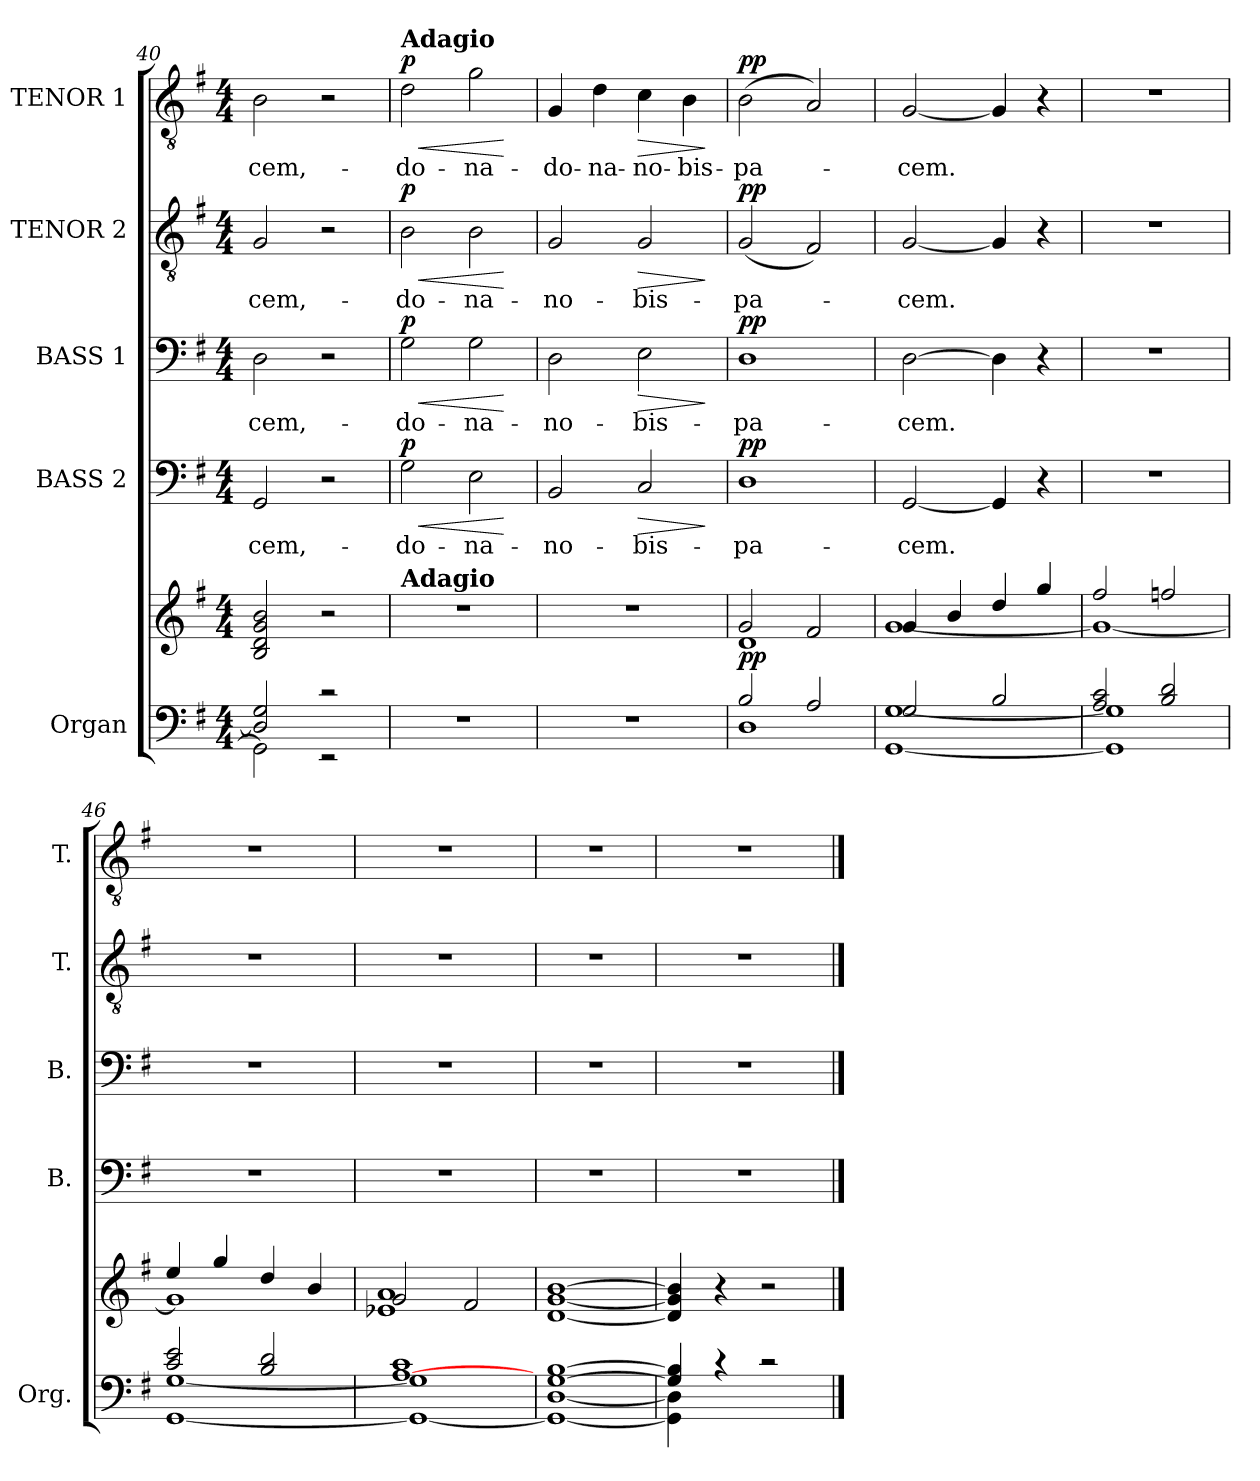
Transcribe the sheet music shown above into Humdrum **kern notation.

**kern	**kern	**dynam	**kern	**text	**dynam	**kern	**text	**dynam	**kern	**text	**dynam	**kern	**text	**dynam
*part5	*part5	*part5	*part4	*part4	*part4	*part3	*part3	*part3	*part2	*part2	*part2	*part1	*part1	*part1
*staff6	*staff5	*staff5/6	*staff4	*staff4	*staff4	*staff3	*staff3	*staff3	*staff2	*staff2	*staff2	*staff1	*staff1	*staff1
*I"Organ	*	*	*I"BASS 2	*	*	*I"BASS 1	*	*	*I"TENOR 2	*	*	*I"TENOR 1	*	*
*I'Org.	*	*	*I'B.	*	*	*I'B.	*	*	*I'T.	*	*	*I'T.	*	*
*clefF4	*clefG2	*	*clefF4	*	*	*clefF4	*	*	*clefGv2	*	*	*clefGv2	*	*
*	*	*	*	*	*	*	*	*	*ITrd7c12	*	*	*ITrd7c12	*	*
*k[f#]	*k[f#]	*	*k[f#]	*	*	*k[f#]	*	*	*k[f#]	*	*	*k[f#]	*	*
*G:	*G:	*	*G:	*	*	*G:	*	*	*G:	*	*	*G:	*	*
*M4/4	*M4/4	*	*M4/4	*	*	*M4/4	*	*	*M4/4	*	*	*M4/4	*	*
=40	=40	=40	=40	=40	=40	=40	=40	=40	=40	=40	=40	=40	=40	=40
*^	*	*	*	*	*	*	*	*	*	*	*	*	*	*
!	!	!	!	!	!LO:LY:b	!	!	!LO:LY:b	!	!	!LO:LY:b	!	!	!LO:LY:b	!
2D/] 2G/	2GG\]	2B/ 2d/ 2g/ 2b/	.	2GG/	-cem,-	.	2D\	-cem,-	.	2GG/	-cem,-	.	2BB\	-cem,-	.
2rc	2rEE	2r	.	2r	.	.	2r	.	.	2r	.	.	2r	.	.
*v	*v	*	*	*	*	*	*	*	*	*	*	*	*	*	*
=41	=41	=41	=41	=41	=41	=41	=41	=41	=41	=41	=41	=41	=41	=41
*	*MM60	*	*	*	*	*	*	*	*	*	*	*MM60	*	*
*^	*	*	*	*	*	*	*	*	*	*	*	*	*	*
!	!	!	!	!	!	!	!	!	!	!	!	!	!LO:TX:a:B:t=Adagio	!	!
!	!	!LO:TX:a:B:t=Adagio	!	!	!	!	!	!	!	!	!	!	!	!	!
!	!	!	!	!	!LO:LY:b	!LO:HP:b	!	!LO:LY:b	!LO:HP:b	!	!LO:LY:b	!LO:HP:b	!	!LO:LY:b	!LO:HP:b
!	!	!	!	!	!	!LO:DY:n=1:a	!	!	!LO:DY:n=1:a	!	!	!LO:DY:n=1:a	!	!	!LO:DY:n=1:a
*v	*v	*	*	*	*	*	*	*	*	*	*	*	*	*	*
1r	1r	.	2G\	-do-	< p	2G\	-do-	< p	2BB\	-do-	< p	2D\	-do-	< p
!	!	!	!	!LO:LY:b	!	!	!LO:LY:b	!	!	!LO:LY:b	!	!	!LO:LY:b	!
.	.	.	2E\	-na-	.	2G\	-na-	.	2BB\	-na-	.	2G\	-na-	.
.	.	.	.	.	[	.	.	[	.	.	[	.	.	[
=42	=42	=42	=42	=42	=42	=42	=42	=42	=42	=42	=42	=42	=42	=42
!	!	!	!	!LO:LY:b	!	!	!LO:LY:b	!	!	!LO:LY:b	!	!	!LO:LY:b	!
1r	1r	.	2BB/	-no-	.	2D\	-no-	.	2GG/	-no-	.	4GG/	-do-	.
!	!	!	!	!	!	!	!	!	!	!	!	!	!LO:LY:b	!
.	.	.	.	.	.	.	.	.	.	.	.	4D\	-na-	.
!	!	!	!	!LO:LY:b	!LO:HP:b	!	!LO:LY:b	!LO:HP:b	!	!LO:LY:b	!LO:HP:b	!	!LO:LY:b	!LO:HP:b
.	.	.	2C/	-bis-	>	2E\	-bis-	>	2GG/	-bis-	>	4C\	-no-	>
!	!	!	!	!	!	!	!	!	!	!	!	!	!LO:LY:b	!
.	.	.	.	.	.	.	.	.	.	.	.	4BB\	-bis-	.
.	.	.	.	.	]	.	.	]	.	.	]	.	.	]
!!LO:LB:g=z
=43	=43	=43	=43	=43	=43	=43	=43	=43	=43	=43	=43	=43	=43	=43
*^	*^	*	*	*	*	*	*	*	*	*	*	*	*	*
!	!	!	!	!LO:DY:b	!	!LO:LY:b	!LO:DY:a	!	!LO:LY:b	!LO:DY:a	!	!LO:LY:b	!LO:DY:a	!	!LO:LY:b	!LO:DY:a
2B/	1D	2g/	1d	pp	1D	-pa-	pp	1D	-pa-	pp	(<2GG/	-pa-	pp	(>2BB\	-pa-	pp
2A/	.	2f#/	.	.	.	.	.	.	.	.	2FF#/)	.	.	2AA/)	.	.
=44	=44	=44	=44	=44	=44	=44	=44	=44	=44	=44	=44	=44	=44	=44	=44	=44
!	!	!	!	!	!	!LO:LY:b	!	!	!LO:LY:b	!	!	!LO:LY:b	!	!	!LO:LY:b	!
2G/	[<1GG [<1G	4g/	[<1g	.	[<2GG/	-cem.	.	[>2D\	-cem.	.	[<2GG/	-cem.	.	[<2GG/	-cem.	.
.	.	4b/	.	.	.	.	.	.	.	.	.	.	.	.	.	.
2B/	.	4dd/	.	.	4GG/]	.	.	4D\]	.	.	4GG/]	.	.	4GG/]	.	.
.	.	4gg/	.	.	4r	.	.	4r	.	.	4r	.	.	4r	.	.
=45	=45	=45	=45	=45	=45	=45	=45	=45	=45	=45	=45	=45	=45	=45	=45	=45
2A/ 2c/	1GG] 1G]	2ff#/	1g_	.	1r	.	.	1r	.	.	1r	.	.	1r	.	.
2B/ 2d/	.	2ffn/	.	.	.	.	.	.	.	.	.	.	.	.	.	.
=46	=46	=46	=46	=46	=46	=46	=46	=46	=46	=46	=46	=46	=46	=46	=46	=46
2c/ 2e/	[<1GG [<1G	4ee/	1g]	.	1r	.	.	1r	.	.	1r	.	.	1r	.	.
.	.	4gg/	.	.	.	.	.	.	.	.	.	.	.	.	.	.
2B/ 2d/	.	4dd/	.	.	.	.	.	.	.	.	.	.	.	.	.	.
.	.	4b/	.	.	.	.	.	.	.	.	.	.	.	.	.	.
=47	=47	=47	=47	=47	=47	=47	=47	=47	=47	=47	=47	=47	=47	=47	=47	=47
[>1A 1c	1GG_ 1G]	2g/	1e-X 1a	.	1r	.	.	1r	.	.	1r	.	.	1r	.	.
.	.	2f#/	.	.	.	.	.	.	.	.	.	.	.	.	.	.
*	*	*v	*v	*	*	*	*	*	*	*	*	*	*	*	*	*
=48	=48	=48	=48	=48	=48	=48	=48	=48	=48	=48	=48	=48	=48	=48	=48
[>1G [>1B	1GG_ [<1D	[<1d [<1g [>1b	.	1r	.	.	1r	.	.	1r	.	.	1r	.	.
=49	=49	=49	=49	=49	=49	=49	=49	=49	=49	=49	=49	=49	=49	=49	=49
4G/] 4B/]	4GG\] 4D\]	4d/] 4g/] 4b/]	.	1r	.	.	1r	.	.	1r	.	.	1r	.	.
4rc	4ryy	4r	.	.	.	.	.	.	.	.	.	.	.	.	.
2rc	2ryy	2r	.	.	.	.	.	.	.	.	.	.	.	.	.
*v	*v	*	*	*	*	*	*	*	*	*	*	*	*	*	*
==	==	==	==	==	==	==	==	==	==	==	==	==	==	==
*-	*-	*-	*-	*-	*-	*-	*-	*-	*-	*-	*-	*-	*-	*-
